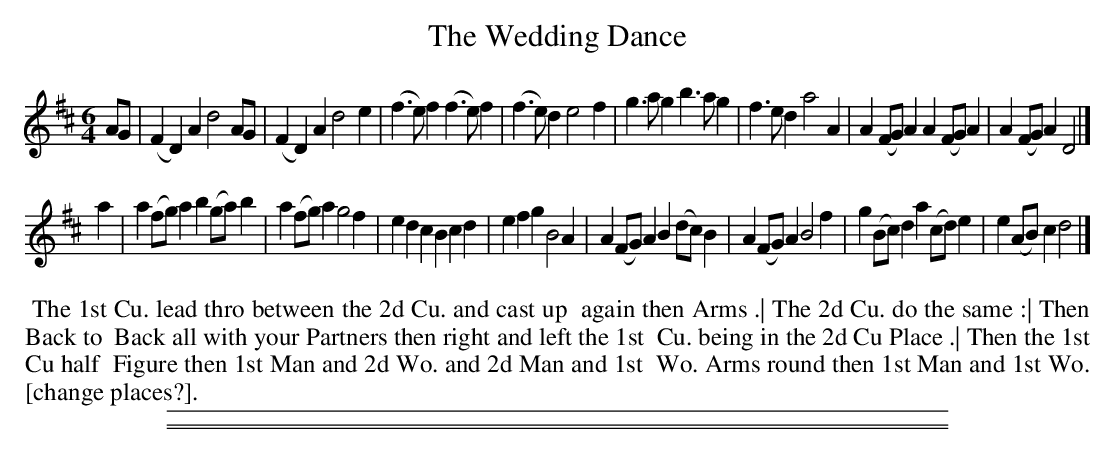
X:1
T: The Wedding Dance
M: 6/4
L: 1/8
K: D
AG |\
(F2D2)A2 d4AG | (F2D2)A2 d4e2 | (f3e)f2 (f3e)f2 | (f3e)d2 e4f2 |\
g3ag2 b3ag2 | f3ed2 a4A2 | A2(FG)A2 A2(FG)A2 | A2(FG)A2 D4 |]
a2 |\
a2(fg)a2 b2(ga)b2 | a2(fg)a2 g4f2 | e2d2c2 B2c2d2 | e2f2g2 B4A2 |\
A2(FG)A2 B2(dc)B2 | A2(FG)A2 B4f2 | g2(Bc)d2 a2(cd)e2 | e2(AB)c2 d4 |]
